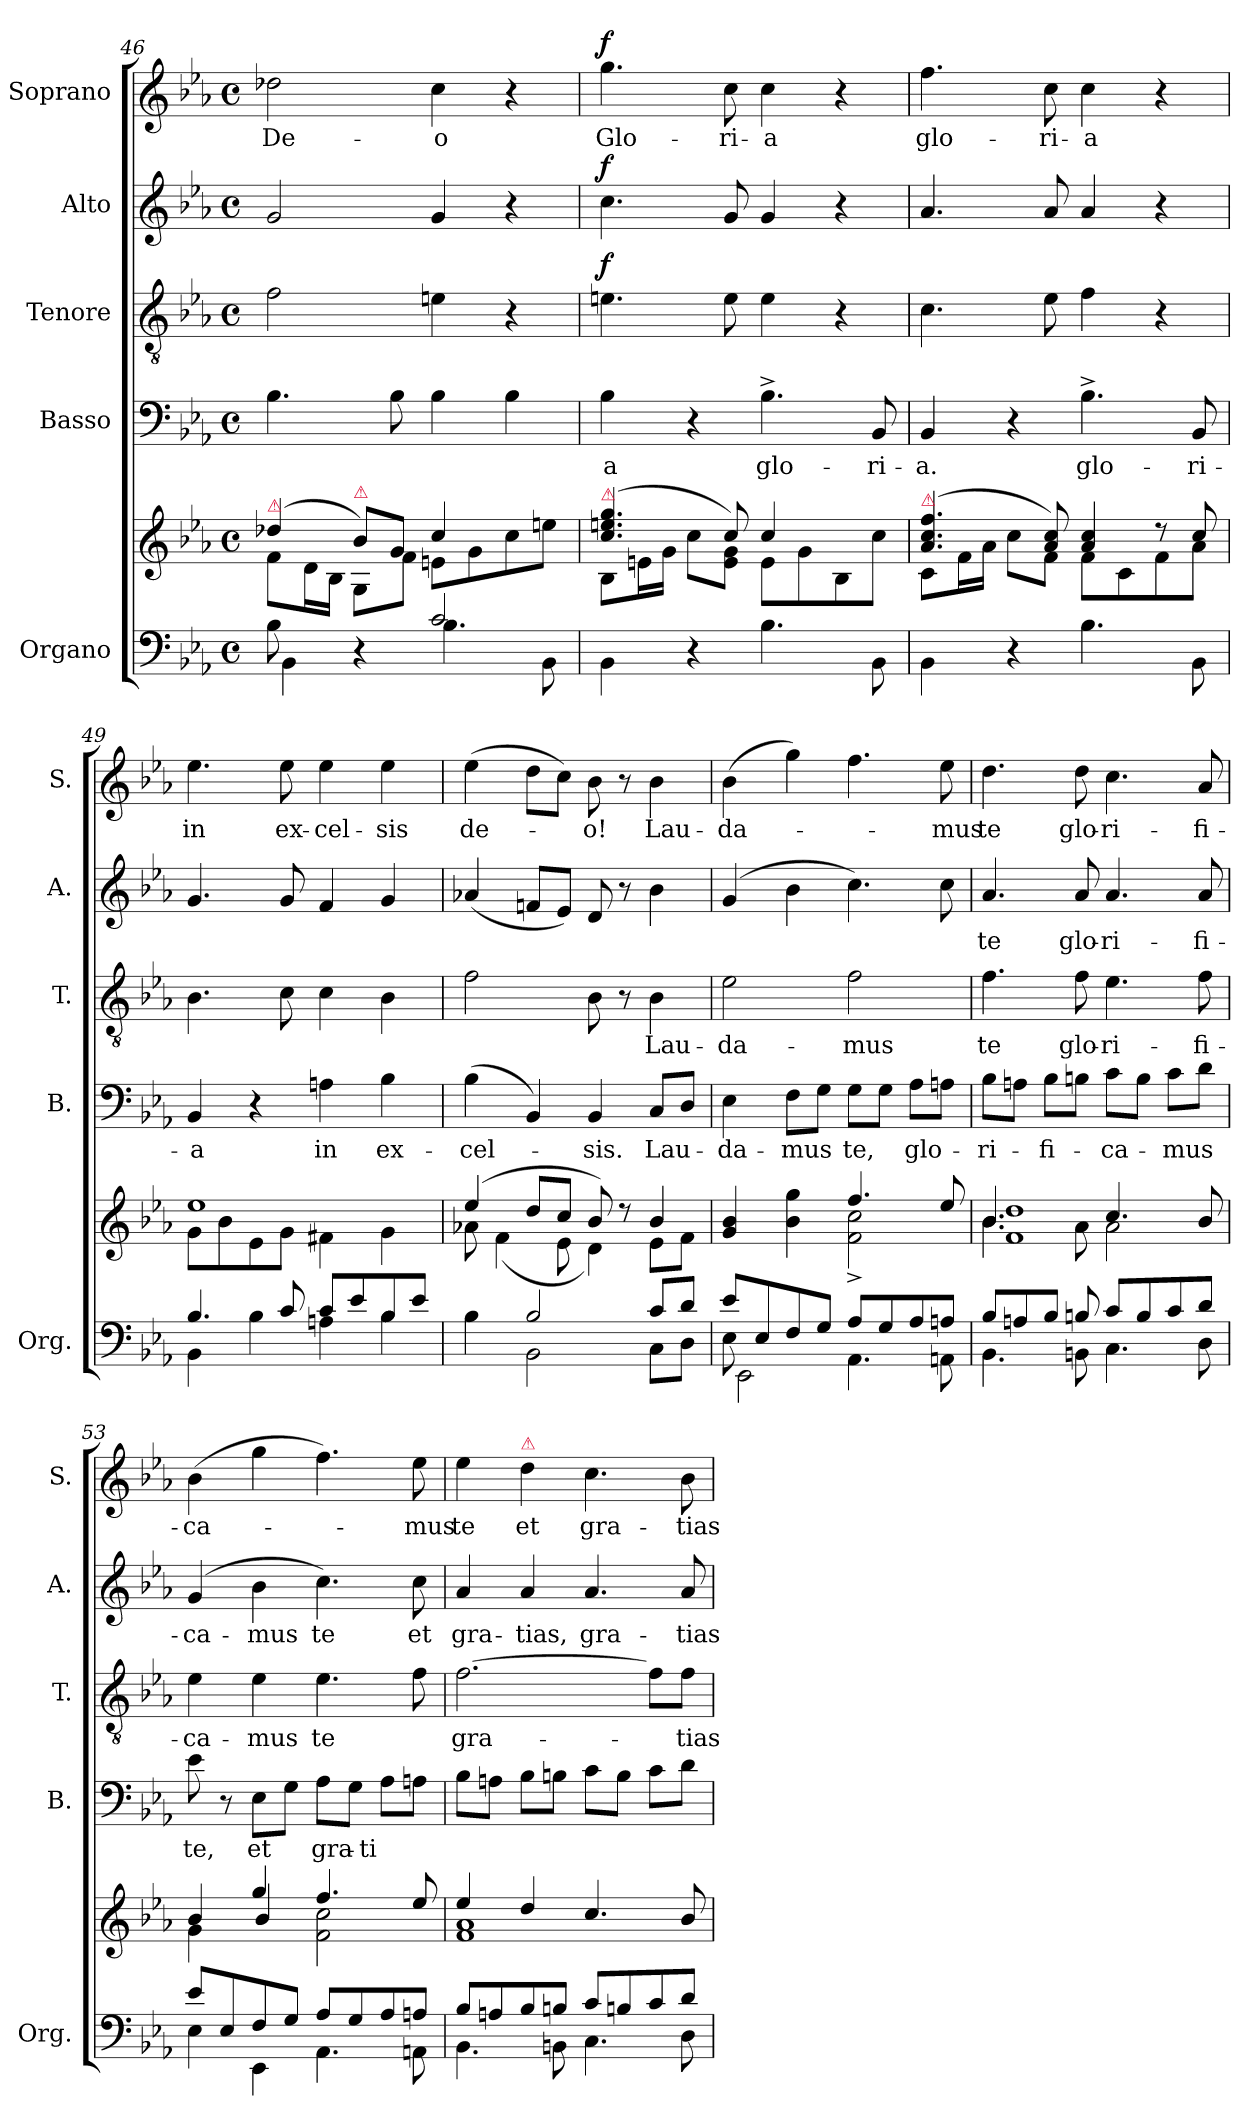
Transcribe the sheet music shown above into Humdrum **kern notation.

**kern	**kern	**kern	**text	**kern	**text	**dynam	**kern	**text	**dynam	**kern	**text	**dynam
*part5	*part5	*part4	*part4	*part3	*part3	*part3	*part2	*part2	*part2	*part1	*part1	*part1
*staff6	*staff5	*staff4	*staff4	*staff3	*staff3	*staff3	*staff2	*staff2	*staff2	*staff1	*staff1	*staff1
*I"Organo	*	*I"Basso	*	*I"Tenore	*	*	*I"Alto	*	*	*I"Soprano	*	*
*I'Org.	*	*I'B.	*	*I'T.	*	*	*I'A.	*	*	*I'S.	*	*
*clefF4	*clefG2	*clefF4	*	*clefGv2	*	*	*clefG2	*	*	*clefG2	*	*
*k[b-e-a-]	*k[b-e-a-]	*k[b-e-a-]	*	*k[b-e-a-]	*	*	*k[b-e-a-]	*	*	*k[b-e-a-]	*	*
*M4/4	*M4/4	*M4/4	*	*M4/4	*	*	*M4/4	*	*	*M4/4	*	*
*met(c)	*met(c)	*met(c)	*	*met(c)	*	*	*met(c)	*	*	*met(c)	*	*
=46	=46	=46	=46	=46	=46	=46	=46	=46	=46	=46	=46	=46
*^	*^	*	*	*	*	*	*	*	*	*	*	*
!	!	!LO:TX:a:color=crimson:t=⚠	!	!	!	!	!	!	!	!	!	!	!	!
8B-\	4BB-\	(4dd-X/	8f\L	4.B-\	.	2f\	.	.	2g/	.	.	2dd-X\	De-	.
8ryy	.	.	16d\L	.	.	.	.	.	.	.	.	.	.	.
.	.	.	16B-\JJ	.	.	.	.	.	.	.	.	.	.	.
!	!	!LO:TX:a:color=crimson:t=⚠	!	!	!	!	!	!	!	!	!	!	!	!
4ryy	4r	8b-/L)	8G\L	.	.	.	.	.	.	.	.	.	.	.
.	.	8g/J	8f\J	8B-\	.	.	.	.	.	.	.	.	.	.
2c/	4.B-\	4cc/	8en\L	4B-\	.	4en\	.	.	4g/	.	.	4cc\	-o	.
.	.	.	8g\	.	.	.	.	.	.	.	.	.	.	.
.	.	4ryy	8cc\	4B-\	.	4r	.	.	4r	.	.	4r	.	.
.	8BB-\	.	8een\J	.	.	.	.	.	.	.	.	.	.	.
=47	=47	=47	=47	=47	=47	=47	=47	=47	=47	=47	=47	=47	=47	=47
!	!	!LO:TX:a:color=crimson:t=⚠	!	!	!	!	!	!	!	!	!	!	!	!
!	!	!	!	!	!	!	!	!LO:DY:a	!	!	!LO:DY:a	!	!	!LO:DY:a
*v	*v	*	*	*	*	*	*	*	*	*	*	*	*	*
4BB-\	(4.cc/ 4.een/ 4.gg/	8B-\L	4B-\	a	4.en\	.	f	4.cc\	.	f	4.gg\	Glo-	f
.	.	16en\L	.	.	.	.	.	.	.	.	.	.	.
.	.	16g\JJ	.	.	.	.	.	.	.	.	.	.	.
4r	.	8cc\L	4r	.	.	.	.	.	.	.	.	.	.
.	8cc/)	8e\ 8g\J	.	.	8e\	.	.	8g/	.	.	8cc\	-ri-	.
4.B-\	4cc/	8e\L	4.B-^\	glo-	4e\	.	.	4g/	.	.	4cc\	-a	.
.	.	8g\	.	.	.	.	.	.	.	.	.	.	.
.	4ryy	8B-\	.	.	4r	.	.	4r	.	.	4r	.	.
8BB-\	.	8cc\J	8BB-/	-ri-	.	.	.	.	.	.	.	.	.
=48	=48	=48	=48	=48	=48	=48	=48	=48	=48	=48	=48	=48	=48
!	!LO:TX:a:color=crimson:t=⚠	!	!	!	!	!	!	!	!	!	!	!	!
4BB-\	(4.a-/ 4.cc/ 4.ff/	8c\L	4BB-/	-a.	4.c\	.	.	4.a-/	.	.	4.ff\	glo-	.
.	.	16f\L	.	.	.	.	.	.	.	.	.	.	.
.	.	16a-\JJ	.	.	.	.	.	.	.	.	.	.	.
4r	.	8cc\L	4r	.	.	.	.	.	.	.	.	.	.
.	8a-/ 8cc/)	8f\J	.	.	8e-\	.	.	8a-/	.	.	8cc\	-ri-	.
4.B-\	4a-/ 4cc/	8f\L	4.B-^\	glo-	4f\	.	.	4a-/	.	.	4cc\	-a	.
.	.	8c\	.	.	.	.	.	.	.	.	.	.	.
.	8r	8f\	.	.	4r	.	.	4r	.	.	4r	.	.
8BB-\	8cc/	8a-\J	8BB-/	-ri-	.	.	.	.	.	.	.	.	.
=49	=49	=49	=49	=49	=49	=49	=49	=49	=49	=49	=49	=49	=49
*^	*	*	*	*	*	*	*	*	*	*	*	*	*
4.B-/	4BB-\	1ee-	8g\L	4BB-/	-a	4.B-\	.	.	4.g/	.	.	4.ee-\	in	.
.	.	.	8b-\	.	.	.	.	.	.	.	.	.	.	.
.	4B-\	.	8e-\	4r	.	.	.	.	.	.	.	.	.	.
8c/	.	.	8g\J	.	.	8c\	.	.	8g/	.	.	8ee-\	ex-	.
8c/L	4An\	.	4f#X\	4An\	in	4c\	.	.	4f/	.	.	4ee-\	-cel-	.
8e-/	.	.	.	.	.	.	.	.	.	.	.	.	.	.
8B-/	4B-\	.	4g\	4B-\	ex-	4B-\	.	.	4g/	.	.	4ee-\	-sis	.
8e-/J	.	.	.	.	.	.	.	.	.	.	.	.	.	.
=50	=50	=50	=50	=50	=50	=50	=50	=50	=50	=50	=50	=50	=50	=50
4ryy	4B-\	(4ee-/	8a-X\	(4B-\	-cel-	2f\	.	.	(4a-X/	.	.	(4ee-\	de-	.
.	.	.	(4f\	.	.	.	.	.	.	.	.	.	.	.
2B-/	2BB-\	8dd/L	.	4BB-/)	.	.	.	.	8fn/L	.	.	8dd\L	.	.
.	.	8cc/J	8e-\	.	.	.	.	.	8e-/J)	.	.	8cc\J)	.	.
.	.	8b-/)	4d\)	4BB-/	-sis.	8B-\	.	.	8d/	.	.	8b-\	-o!	.
.	.	8r	.	.	.	8r	.	.	8r	.	.	8r	.	.
8c/L	8C\L	4b-/	8e-\L	8C/L	Lau-	4B-\	Lau-	.	4b-\	.	.	4b-\	Lau-	.
8d/J	8D\J	.	8f\J	8D/J	.	.	.	.	.	.	.	.	.	.
=51	=51	=51	=51	=51	=51	=51	=51	=51	=51	=51	=51	=51	=51	=51
*	*^	*	*	*	*	*	*	*	*	*	*	*	*	*
8e-/L	8E-\	2EE-\	4g/ 4b-/	4ryy	4E-\	-da-	2e-\	-da-	.	(4g/	.	.	(4b-\	-da-	.
8E-/	8ryy	.	.	.	.	.	.	.	.	.	.	.	.	.	.
8F/	4ryy	.	4b-\ 4gg\	4ryy	8F\L	-mus	.	.	.	4b-\	.	.	4gg\)	.	.
8G/J	.	.	.	.	8G\J	.	.	.	.	.	.	.	.	.	.
8A-/L	4.AA-\	2ryy	4.ff/	2f^\ 2cc^\	8G\L	te,	2f\	-mus	.	4.cc\)	.	.	4.ff\	.	.
8G/	.	.	.	.	8G\J	.	.	.	.	.	.	.	.	.	.
8A-/	.	.	.	.	8A-\L	glo-	.	.	.	.	.	.	.	.	.
8An/J	8AAn\	.	8ee-/	.	8An\J	.	.	.	.	8cc\	.	.	8ee-\	-mus	.
*	*v	*v	*	*	*	*	*	*	*	*	*	*	*	*	*
=52	=52	=52	=52	=52	=52	=52	=52	=52	=52	=52	=52	=52	=52	=52
*	*	*	*^	*	*	*	*	*	*	*	*	*	*	*
8B-/L	4.BB-\	4.b-/	4.b-\	1f 1dd	8B-\L	-ri-	4.f\	te	.	4.a-/	te	.	4.dd\	te	.
8An/	.	.	.	.	8An\J	.	.	.	.	.	.	.	.	.	.
8B-/J	.	.	.	.	8B-\L	-fi-	.	.	.	.	.	.	.	.	.
8Bn/	8BBn\	8ryy	8a-\	.	8Bn\J	.	8f\	glo-	.	8a-/	glo-	.	8dd\	glo-	.
8c/L	4.C\	4.cc/	2a-\	.	8c\L	-ca-	4.e-\	-ri-	.	4.a-/	-ri-	.	4.cc\	-ri-	.
8B/	.	.	.	.	8B\J	.	.	.	.	.	.	.	.	.	.
8c/	.	.	.	.	8c\L	-mus	.	.	.	.	.	.	.	.	.
8d/J	8D\	8b-/	.	.	8d\J	.	8f\	-fi-	.	8a-/	-fi-	.	8a-/	-fi-	.
*	*	*	*v	*v	*	*	*	*	*	*	*	*	*	*	*
=53	=53	=53	=53	=53	=53	=53	=53	=53	=53	=53	=53	=53	=53	=53
8e-/L	4E-\	4b-/	4g\	8e-\	te,	4e-\	-ca-	.	(4g/	-ca-	.	(4b-\	-ca-	.
8E-/	.	.	.	8r	.	.	.	.	.	.	.	.	.	.
8F/	4EE-\	4gg/	4b-/	8E-\L	et	4e-\	-mus	.	4b-\	-mus	.	4gg\	.	.
8G/J	.	.	.	8G\J	.	.	.	.	.	.	.	.	.	.
8A-/L	4.AA-\	4.ff/	2f\ 2cc\	8A-\L	gra-	4.e-\	te	.	4.cc\)	te	.	4.ff\)	.	.
8G/	.	.	.	8G\J	.	.	.	.	.	.	.	.	.	.
8A-/	.	.	.	8A-\L	-ti	.	.	.	.	.	.	.	.	.
8An/J	8AAn\	8ee-/	.	8An\J	.	8f\	.	.	8cc\	et	.	8ee-\	-mus	.
=54	=54	=54	=54	=54	=54	=54	=54	=54	=54	=54	=54	=54	=54	=54
8B-/L	4.BB-\	4ee-/	1f 1a-	8B-\L	.	[2.f\	gra-	.	4a-/	gra-	.	4ee-\	te	.
8An/	.	.	.	8An\J	.	.	.	.	.	.	.	.	.	.
!	!	!	!	!	!	!	!	!	!	!	!	!LO:TX:a:color=crimson:t=⚠	!	!
8B-/	.	4dd/	.	8B-\L	.	.	.	.	4a-/	-tias,	.	4dd\	et	.
8Bn/J	8BBn\	.	.	8Bn\J	.	.	.	.	.	.	.	.	.	.
8c/L	4.C\	4.cc/	.	8c\L	.	.	.	.	4.a-/	gra-	.	4.cc\	gra-	.
8Bn/	.	.	.	8B\J	.	.	.	.	.	.	.	.	.	.
8c/	.	.	.	8c\L	.	8f\L]	.	.	.	.	.	.	.	.
8d/J	8D\	8b-/	.	8d\J	.	8f\J	-tias	.	8a-/	-tias	.	8b-\	-tias	.
*v	*v	*	*	*	*	*	*	*	*	*	*	*	*	*
*	*v	*v	*	*	*	*	*	*	*	*	*	*	*
=	=	=	=	=	=	=	=	=	=	=	=	=
*-	*-	*-	*-	*-	*-	*-	*-	*-	*-	*-	*-	*-
